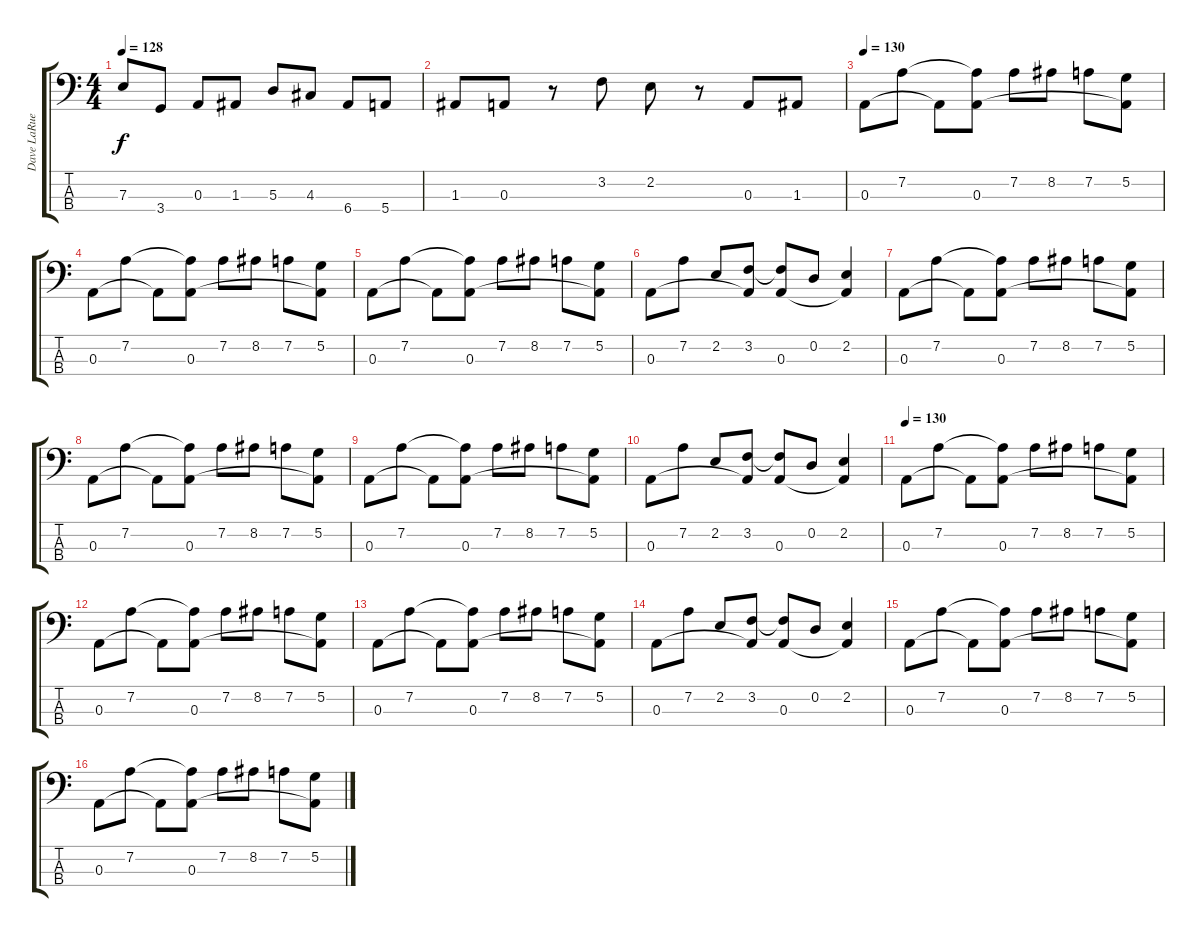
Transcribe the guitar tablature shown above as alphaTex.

\track ("Dave LaRue" "Dave LaRue") {instrument electricbassfinger}
\staff {score tabs}
\tuning (G2 D2 A1 E1) {hide}
\ts (4 4)
\tempo 128
\clef f4
\ks c
7.3{t}.8{dy f} 3.4.8 0.3.8 1.3.8 5.3.8 4.3.8 6.4.8 5.4.8 |
1.3.8 0.3.8 r.8 3.2.8 2.2.8 r.8 0.3.8 1.3.8 |
\tempo 130
0.3.8 7.2.8 0.3{t}.8 (7.2{t} 0.3).8 7.2.8 8.2.8 7.2.8 (5.2 0.3{t}).8 |
0.3.8 7.2.8 0.3{t}.8 (7.2{t} 0.3).8 7.2.8 8.2.8 7.2.8 (5.2 0.3{t}).8 |
0.3.8 7.2.8 0.3{t}.8 (7.2{t} 0.3).8 7.2.8 8.2.8 7.2.8 (5.2 0.3{t}).8 |
0.3.8 7.2.8 2.2.8 (3.2 0.3{t}).8 (3.2{t} 0.3).8 0.2.8 (2.2 0.3{t}).4 |
0.3.8 7.2.8 0.3{t}.8 (7.2{t} 0.3).8 7.2.8 8.2.8 7.2.8 (5.2 0.3{t}).8 |
0.3.8 7.2.8 0.3{t}.8 (7.2{t} 0.3).8 7.2.8 8.2.8 7.2.8 (5.2 0.3{t}).8 |
0.3.8 7.2.8 0.3{t}.8 (7.2{t} 0.3).8 7.2.8 8.2.8 7.2.8 (5.2 0.3{t}).8 |
0.3.8 7.2.8 2.2.8 (3.2 0.3{t}).8 (3.2{t} 0.3).8 0.2.8 (2.2 0.3{t}).4 |
\tempo 130
0.3.8 7.2.8 0.3{t}.8 (7.2{t} 0.3).8 7.2.8 8.2.8 7.2.8 (5.2 0.3{t}).8 |
0.3.8 7.2.8 0.3{t}.8 (7.2{t} 0.3).8 7.2.8 8.2.8 7.2.8 (5.2 0.3{t}).8 |
0.3.8 7.2.8 0.3{t}.8 (7.2{t} 0.3).8 7.2.8 8.2.8 7.2.8 (5.2 0.3{t}).8 |
0.3.8 7.2.8 2.2.8 (3.2 0.3{t}).8 (3.2{t} 0.3).8 0.2.8 (2.2 0.3{t}).4 |
0.3.8 7.2.8 0.3{t}.8 (7.2{t} 0.3).8 7.2.8 8.2.8 7.2.8 (5.2 0.3{t}).8 |
0.3.8 7.2.8 0.3{t}.8 (7.2{t} 0.3).8 7.2.8 8.2.8 7.2.8 (5.2 0.3{t}).8
